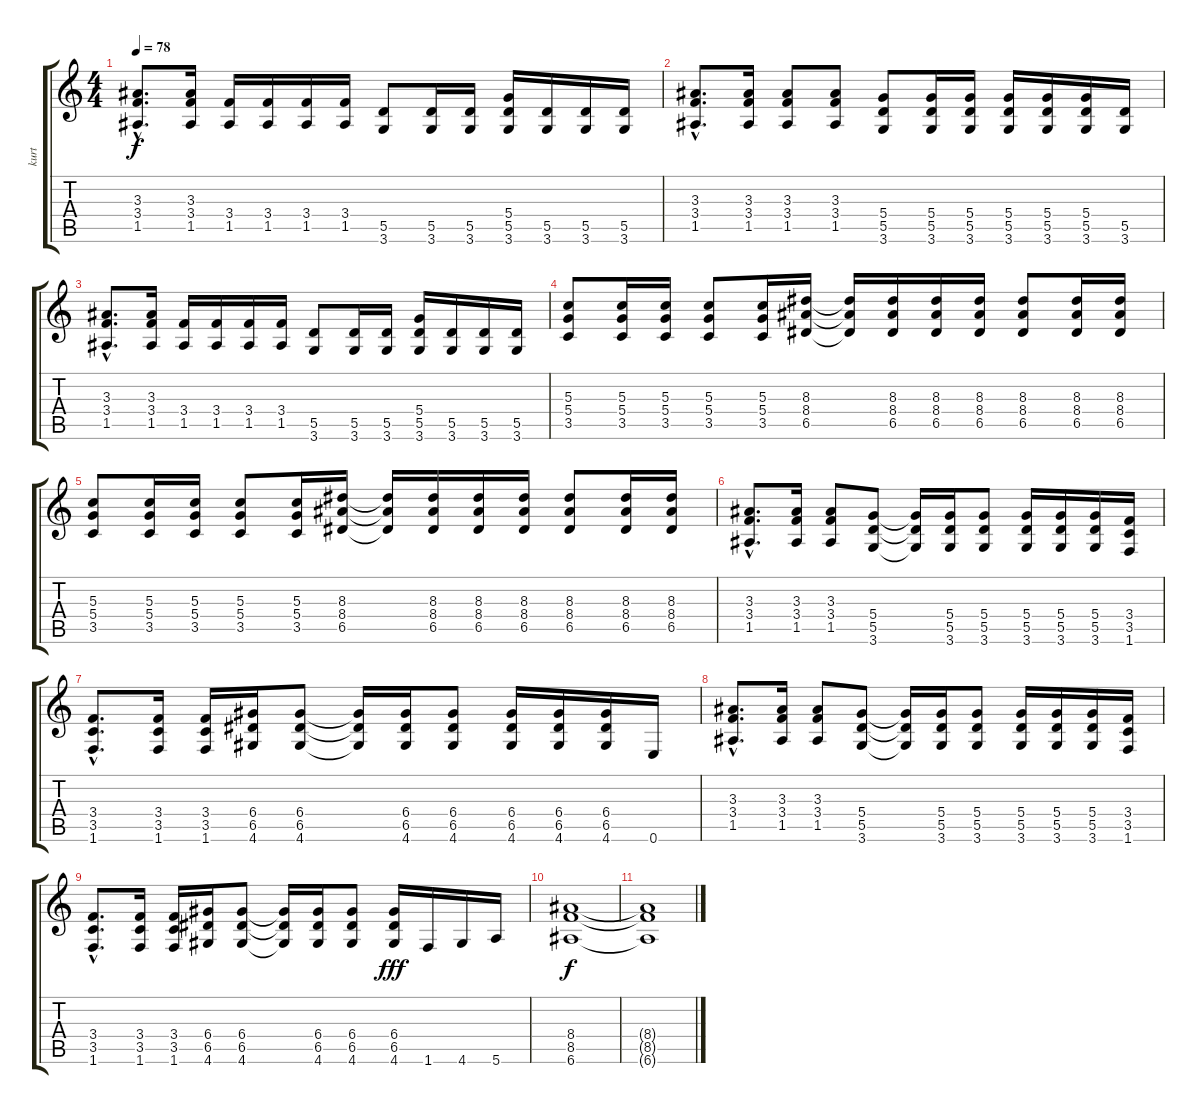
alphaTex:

\track ("kurt" "kurt") {instrument overdrivenguitar}
\staff {score tabs}
\tuning (E4 B3 G3 D3 A2 E2) {hide}
\ts (4 4)
\tempo 78
\clef g2
\ks c
(3.3{hac} 3.4{hac} 1.5{hac}).8{d dy f} (3.3 3.4 1.5).16 (3.4 1.5).16 (3.4 1.5).16 (3.4 1.5).16 (3.4 1.5).16 (5.5 3.6).8 (5.5 3.6).16 (5.5 3.6).16 (5.4 5.5 3.6).16 (5.5 3.6).16 (5.5 3.6).16 (5.5 3.6).16 |
(3.3{hac} 3.4{hac} 1.5{hac}).8{d} (3.3 3.4 1.5).16 (3.3 3.4 1.5).8 (3.3 3.4 1.5).8 (5.4 5.5 3.6).8 (5.4 5.5 3.6).16 (5.4 5.5 3.6).16 (5.4 5.5 3.6).16 (5.4 5.5 3.6).16 (5.4 5.5 3.6).16 (5.5 3.6).16 |
(3.3{hac} 3.4{hac} 1.5{hac}).8{d} (3.3 3.4 1.5).16 (3.4 1.5).16 (3.4 1.5).16 (3.4 1.5).16 (3.4 1.5).16 (5.5 3.6).8 (5.5 3.6).16 (5.5 3.6).16 (5.4 5.5 3.6).16 (5.5 3.6).16 (5.5 3.6).16 (5.5 3.6).16 |
(5.3 5.4 3.5).8 (5.3 5.4 3.5).16 (5.3 5.4 3.5).16 (5.3 5.4 3.5).8 (5.3 5.4 3.5).16 (8.3 8.4 6.5).16 (8.3{t} 8.4{t} 6.5{t}).16 (8.3 8.4 6.5).16 (8.3 8.4 6.5).16 (8.3 8.4 6.5).16 (8.3 8.4 6.5).8 (8.3 8.4 6.5).16 (8.3 8.4 6.5).16 |
(5.3 5.4 3.5).8 (5.3 5.4 3.5).16 (5.3 5.4 3.5).16 (5.3 5.4 3.5).8 (5.3 5.4 3.5).16 (8.3 8.4 6.5).16 (8.3{t} 8.4{t} 6.5{t}).16 (8.3 8.4 6.5).16 (8.3 8.4 6.5).16 (8.3 8.4 6.5).16 (8.3 8.4 6.5).8 (8.3 8.4 6.5).16 (8.3 8.4 6.5).16 |
(3.3{hac} 3.4{hac} 1.5{hac}).8{d} (3.3 3.4 1.5).16 (3.3 3.4 1.5).8 (5.4 5.5 3.6).8 (5.4{t} 5.5{t} 3.6{t}).16 (5.4 5.5 3.6).16 (5.4 5.5 3.6).8 (5.4 5.5 3.6).16 (5.4 5.5 3.6).16 (5.4 5.5 3.6).16 (3.4 3.5 1.6).16 |
(3.4{hac} 3.5{hac} 1.6{hac}).8{d} (3.4 3.5 1.6).16 (3.4 3.5 1.6).16 (6.4 6.5 4.6).16 (6.4 6.5 4.6).8 (6.4{t} 6.5{t} 4.6{t}).16 (6.4 6.5 4.6).16 (6.4 6.5 4.6).8 (6.4 6.5 4.6).16 (6.4 6.5 4.6).16 (6.4 6.5 4.6).16 0.6.16 |
(3.3{hac} 3.4{hac} 1.5{hac}).8{d volume 15} (3.3 3.4 1.5).16 (3.3 3.4 1.5).8 (5.4 5.5 3.6).8 (5.4{t} 5.5{t} 3.6{t}).16 (5.4 5.5 3.6).16 (5.4 5.5 3.6).8 (5.4 5.5 3.6).16 (5.4 5.5 3.6).16 (5.4 5.5 3.6).16 (3.4 3.5 1.6).16 |
(3.4{hac} 3.5{hac} 1.6{hac}).8{d} (3.4 3.5 1.6).16 (3.4 3.5 1.6).16 (6.4 6.5 4.6).16 (6.4 6.5 4.6).8 (6.4{t} 6.5{t} 4.6{t}).16 (6.4 6.5 4.6).16 (6.4 6.5 4.6).8 (6.4 6.5 4.6).16{dy fff} 1.6.16 4.6.16 5.6.16 |
(8.4 8.5 6.6).1{dy f} |
(8.4{t} 8.5{t} 6.6{t}).1
